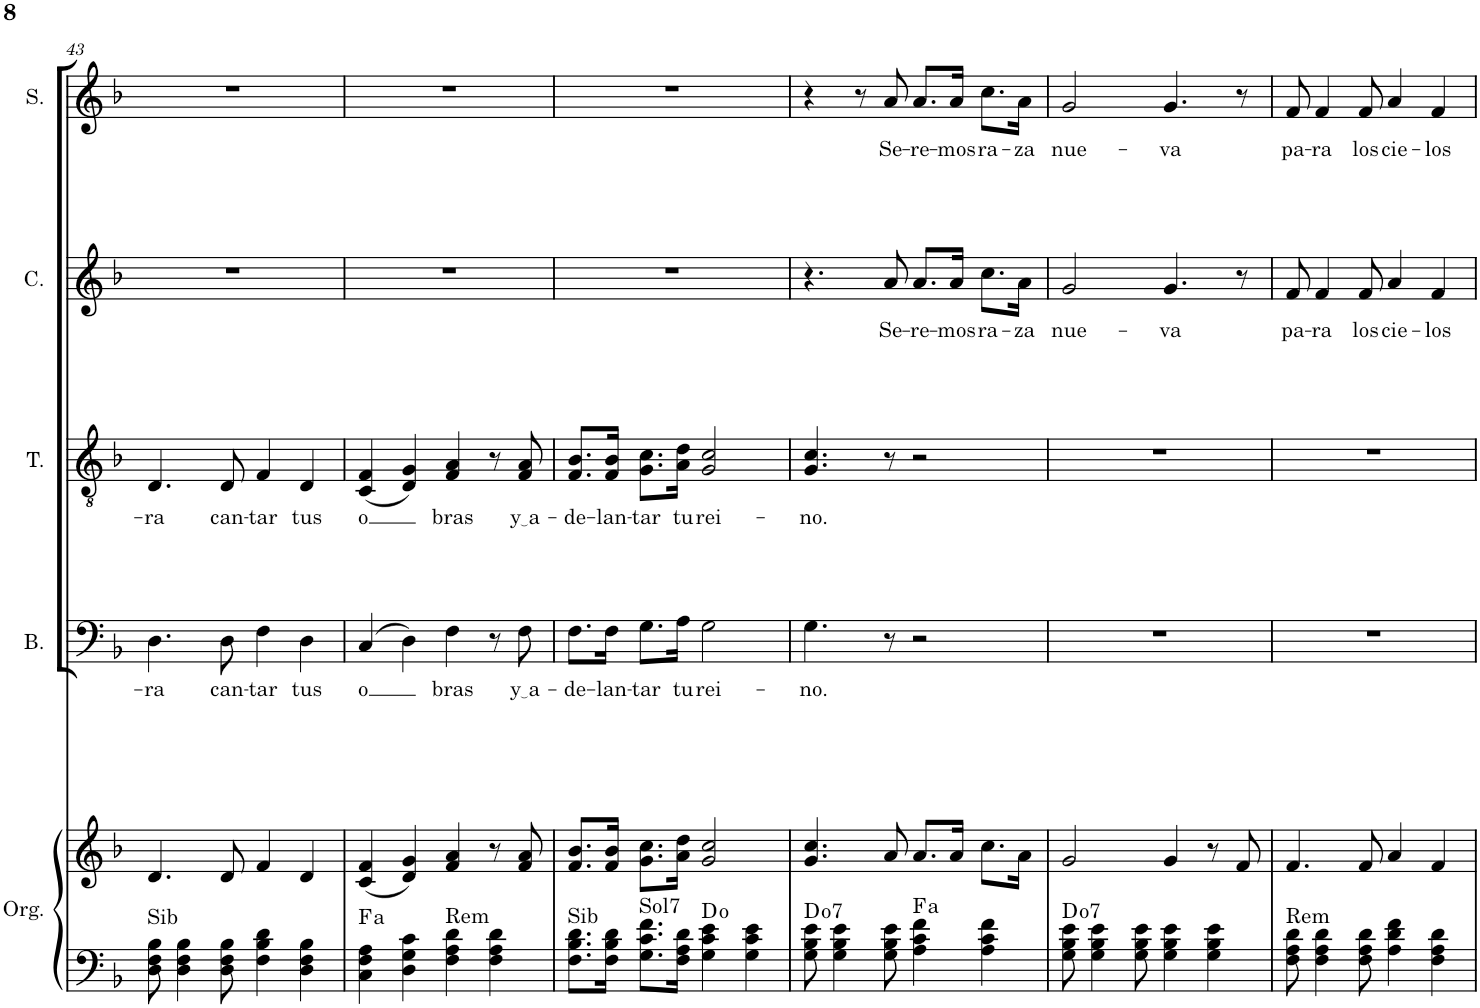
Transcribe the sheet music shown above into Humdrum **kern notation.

**kern	**kern	**harte	**kern	**text	**kern	**text	**kern	**text	**kern	**text
*part5	*part5	*part5	*part4	*part4	*part3	*part3	*part2	*part2	*part1	*part1
*staff6	*staff5	*	*staff4	*staff4	*staff3	*staff3	*staff2	*staff2	*staff1	*staff1
*I"Órgano	*	*	*I"Bajo	*	*I"Tenor	*	*I"Contralto	*	*I"Soprano	*
*	*	*	*I'B.	*	*I'T.	*	*I'C.	*	*I'S.	*
!!LO:PB:g=z
*clefF4	*clefG2	*	*clefF4	*	*clefGv2	*	*clefG2	*	*clefG2	*
*k[b-]	*k[b-]	*	*k[b-]	*	*k[b-]	*	*k[b-]	*	*k[b-]	*
*M4/4	*M4/4	*	*M4/4	*	*M4/4	*	*M4/4	*	*M4/4	*
=43	=43	=43	=43	=43	=43	=43	=43	=43	=43	=43
!	!	!LO:H:kt=Sib	!	!LO:LY:b	!	!LO:LY:b	!	!	!	!
8D\ 8F\ 8B-\	4.d/	N	4.D\	-ra	4.D/	-ra	1r	.	1r	.
4D\ 4F\ 4B-\	.	.	.	.	.	.	.	.	.	.
!	!	!	!	!LO:LY:b	!	!LO:LY:b	!	!	!	!
8D\ 8F\ 8B-\	8d/	.	8D\	can-	8D/	can-	.	.	.	.
!	!	!	!	!LO:LY:b	!	!LO:LY:b	!	!	!	!
4F\ 4B-\ 4d\	4f/	.	4F\	-tar	4F/	-tar	.	.	.	.
!	!	!	!	!LO:LY:b	!	!LO:LY:b	!	!	!	!
4D\ 4F\ 4B-\	4d/	.	4D\	tus	4D/	tus	.	.	.	.
=44	=44	=44	=44	=44	=44	=44	=44	=44	=44	=44
!	!	!LO:H:kt=a	!	!LO:LY:b	!	!LO:LY:b	!	!	!	!
4C\ 4F\ 4A\	(4c/ 4f/	.	(4C/	o	(4C/ 4F/	o	1r	.	1r	.
4D\ 4G\ 4c\	4d/ 4g/)	.	4D\)	.	4D/ 4G/)	.	.	.	.	.
!	!	!LO:H:kt=Rem	!	!LO:LY:b	!	!LO:LY:b	!	!	!	!
4F\ 4A\ 4d\	4f/ 4a/	N	4F\	bras	4F/ 4A/	bras	.	.	.	.
4F\ 4A\ 4d\	8r	.	8r	.	8r	.	.	.	.	.
!	!	!	!	!LO:LY:b	!	!LO:LY:b	!	!	!	!
.	8f/ 8a/	.	8F\	y a	8F/ 8A/	y a	.	.	.	.
=45	=45	=45	=45	=45	=45	=45	=45	=45	=45	=45
!	!	!LO:H:kt=Sib	!	!LO:LY:b	!	!LO:LY:b	!	!	!	!
8.F\ 8.B-\ 8.d\L	8.f/ 8.b-/L	N	8.F\L	-de-	8.F/ 8.B-/L	-de-	1r	.	1r	.
!	!	!	!	!LO:LY:b	!	!LO:LY:b	!	!	!	!
16F\ 16B-\ 16d\Jk	16f/ 16b-/Jk	.	16F\Jk	-lan-	16F/ 16B-/Jk	-lan-	.	.	.	.
!	!	!LO:H:kt=Sol7	!	!LO:LY:b	!	!LO:LY:b	!	!	!	!
8.G\ 8.c\ 8.f\L	8.g\ 8.cc\L	N	8.G\L	-tar	8.G\ 8.c\L	-tar	.	.	.	.
!	!	!	!	!LO:LY:b	!	!LO:LY:b	!	!	!	!
16F\ 16A\ 16d\Jk	16a\ 16dd\Jk	.	16A\Jk	tu	16A\ 16d\Jk	tu	.	.	.	.
!	!	!	!	!LO:LY:b	!	!LO:LY:b	!	!	!	!
4G\ 4c\ 4e\	2g/ 2cc/	D:dim	2G\	rei-	2G/ 2c/	rei-	.	.	.	.
4G\ 4c\ 4e\	.	.	.	.	.	.	.	.	.	.
=46	=46	=46	=46	=46	=46	=46	=46	=46	=46	=46
!	!	!LO:H:kt=7	!	!LO:LY:b	!	!LO:LY:b	!	!	!	!
8G\ 8B-\ 8e\	4.g/ 4.cc/	D:dim7	4.G\	-no.	4.G/ 4.c/	-no.	4.r	.	4r	.
4G\ 4B-\ 4e\	.	.	.	.	.	.	.	.	.	.
.	.	.	.	.	.	.	.	.	8r	.
!	!	!	!	!	!	!	!	!LO:LY:b	!	!LO:LY:b
8G\ 8B-\ 8e\	8a/	.	8r	.	8r	.	8a/	Se-	8a/	Se-
!	!	!LO:H:kt=a	!	!	!	!	!	!LO:LY:b	!	!LO:LY:b
4A\ 4c\ 4f\	8.a/L	.	2r	.	2r	.	8.a/L	-re-	8.a/L	-re-
!	!	!	!	!	!	!	!	!LO:LY:b	!	!LO:LY:b
.	16a/Jk	.	.	.	.	.	16a/Jk	-mos	16a/Jk	-mos
!	!	!	!	!	!	!	!	!LO:LY:b	!	!LO:LY:b
4A\ 4c\ 4f\	8.cc\L	.	.	.	.	.	8.cc\L	ra-	8.cc\L	ra-
!	!	!	!	!	!	!	!	!LO:LY:b	!	!LO:LY:b
.	16a\Jk	.	.	.	.	.	16a\Jk	-za	16a\Jk	-za
=47	=47	=47	=47	=47	=47	=47	=47	=47	=47	=47
!	!	!LO:H:kt=7	!	!	!	!	!	!LO:LY:b	!	!LO:LY:b
8G\ 8B-\ 8e\	2g/	D:dim7	1r	.	1r	.	2g/	nue-	2g/	nue-
4G\ 4B-\ 4e\	.	.	.	.	.	.	.	.	.	.
8G\ 8B-\ 8e\	.	.	.	.	.	.	.	.	.	.
!	!	!	!	!	!	!	!	!LO:LY:b	!	!LO:LY:b
4G\ 4B-\ 4e\	4g/	.	.	.	.	.	4.g/	-va	4.g/	-va
4G\ 4B-\ 4e\	8r	.	.	.	.	.	.	.	.	.
.	8f/	.	.	.	.	.	8r	.	8r	.
=48	=48	=48	=48	=48	=48	=48	=48	=48	=48	=48
!	!	!LO:H:kt=Rem	!	!	!	!	!	!LO:LY:b	!	!LO:LY:b
8F\ 8A\ 8d\	4.f/	N	1r	.	1r	.	8f/	pa-	8f/	pa-
!	!	!	!	!	!	!	!	!LO:LY:b	!	!LO:LY:b
4F\ 4A\ 4d\	.	.	.	.	.	.	4f/	-ra	4f/	-ra
!	!	!	!	!	!	!	!	!LO:LY:b	!	!LO:LY:b
8F\ 8A\ 8d\	8f/	.	.	.	.	.	8f/	los	8f/	los
!	!	!	!	!	!	!	!	!LO:LY:b	!	!LO:LY:b
4A\ 4d\ 4f\	4a/	.	.	.	.	.	4a/	cie-	4a/	cie-
!	!	!	!	!	!	!	!	!LO:LY:b	!	!LO:LY:b
4F\ 4A\ 4d\	4f/	.	.	.	.	.	4f/	-los	4f/	-los
=	=	=	=	=	=	=	=	=	=	=
*-	*-	*-	*-	*-	*-	*-	*-	*-	*-	*-
